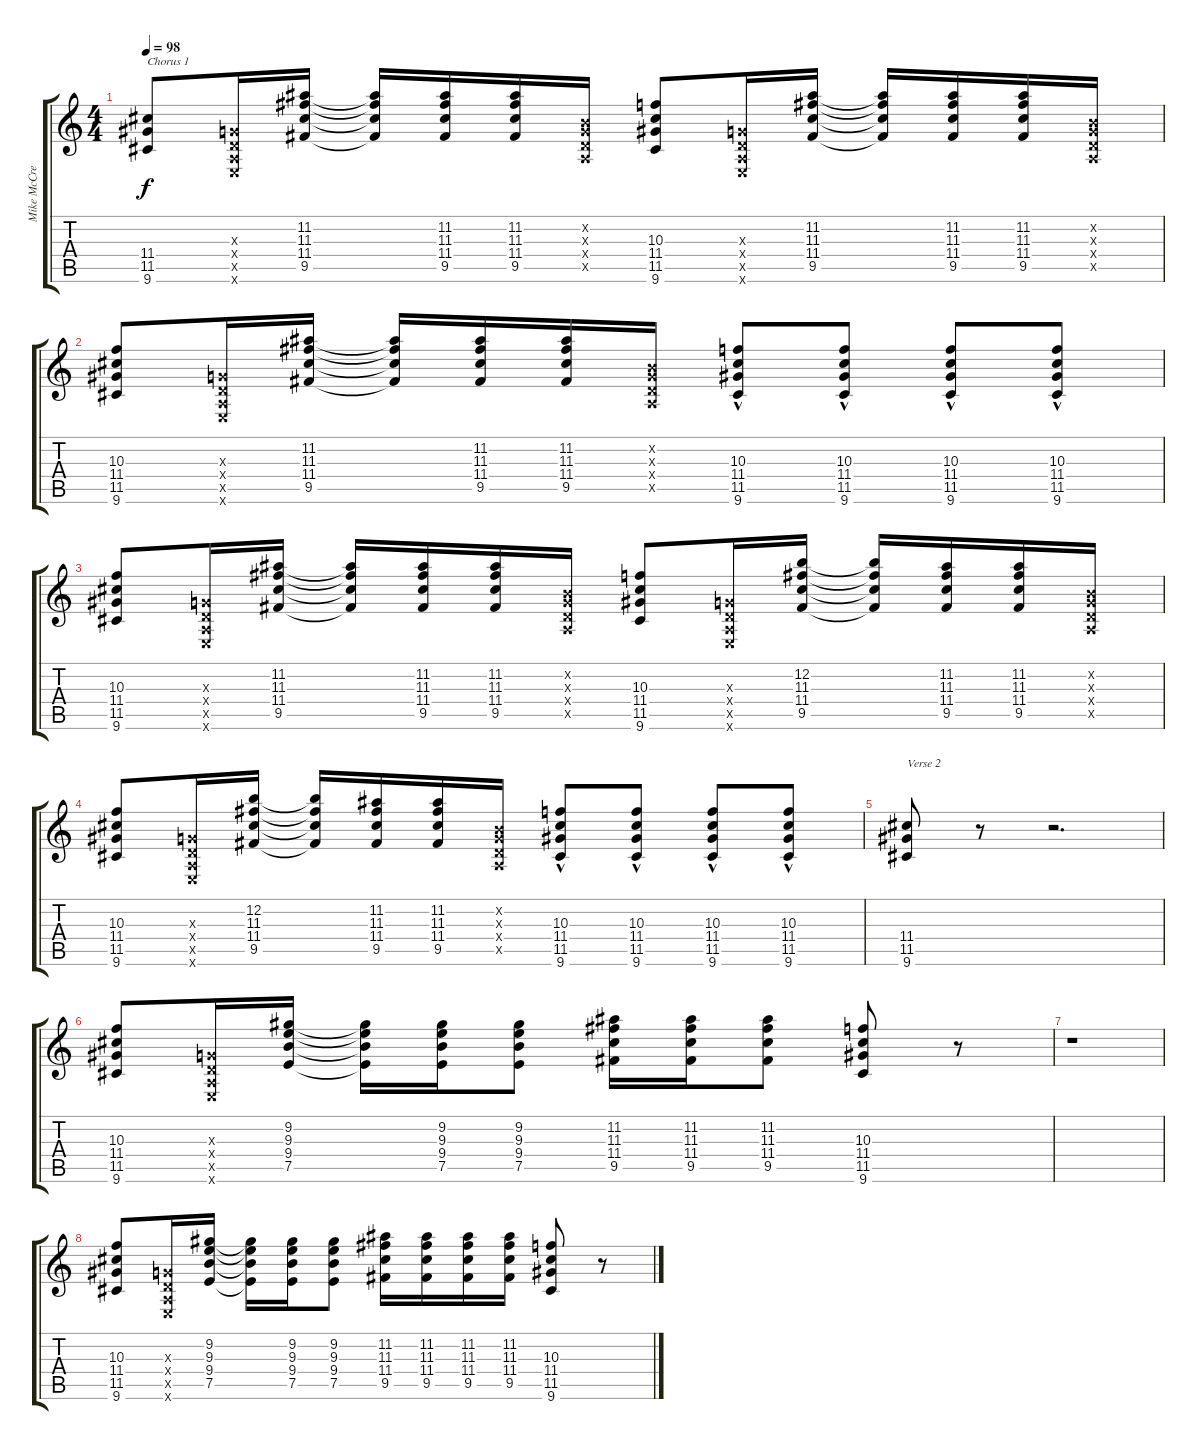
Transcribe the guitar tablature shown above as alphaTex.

\track ("Mike McCready" "Mike McCre") {instrument distortionguitar}
\staff {score tabs}
\tuning (E4 B3 G3 D3 A2 E2) {hide}
\ts (4 4)
\tempo 98
\clef g2
\ks c
(11.4 11.5 9.6).8{txt "Chorus 1" dy f} (0.3{x} 0.4{x} 0.5{x} 0.6{x}).16 (11.2 11.3 11.4 9.5).16 (11.2{t} 11.3{t} 11.4{t} 9.5{t}).16 (11.2 11.3 11.4 9.5).16 (11.2 11.3 11.4 9.5).16 (0.2{x} 0.3{x} 0.4{x} 0.5{x}).16 (10.3 11.4 11.5 9.6).8 (0.3{x} 0.4{x} 0.5{x} 0.6{x}).16 (11.2 11.3 11.4 9.5).16 (11.2{t} 11.3{t} 11.4{t} 9.5{t}).16 (11.2 11.3 11.4 9.5).16 (11.2 11.3 11.4 9.5).16 (0.2{x} 0.3{x} 0.4{x} 0.5{x}).16 |
(10.3 11.4 11.5 9.6).8 (0.3{x} 0.4{x} 0.5{x} 0.6{x}).16 (11.2 11.3 11.4 9.5).16 (11.2{t} 11.3{t} 11.4{t} 9.5{t}).16 (11.2 11.3 11.4 9.5).16 (11.2 11.3 11.4 9.5).16 (0.2{x} 0.3{x} 0.4{x} 0.5{x}).16 (10.3 11.4 11.5{hac} 9.6).8 (10.3 11.4 11.5{hac} 9.6).8 (10.3 11.4 11.5{hac} 9.6).8 (10.3 11.4 11.5{hac} 9.6).8 |
(10.3 11.4 11.5 9.6).8 (0.3{x} 0.4{x} 0.5{x} 0.6{x}).16 (11.2 11.3 11.4 9.5).16 (11.2{t} 11.3{t} 11.4{t} 9.5{t}).16 (11.2 11.3 11.4 9.5).16 (11.2 11.3 11.4 9.5).16 (0.2{x} 0.3{x} 0.4{x} 0.5{x}).16 (10.3 11.4 11.5 9.6).8 (0.3{x} 0.4{x} 0.5{x} 0.6{x}).16 (12.2 11.3 11.4 9.5).16 (12.2{t} 11.3{t} 11.4{t} 9.5{t}).16 (11.2 11.3 11.4 9.5).16 (11.2 11.3 11.4 9.5).16 (0.2{x} 0.3{x} 0.4{x} 0.5{x}).16 |
(10.3 11.4 11.5 9.6).8 (0.3{x} 0.4{x} 0.5{x} 0.6{x}).16 (12.2 11.3 11.4 9.5).16 (12.2{t} 11.3{t} 11.4{t} 9.5{t}).16 (11.2 11.3 11.4 9.5).16 (11.2 11.3 11.4 9.5).16 (0.2{x} 0.3{x} 0.4{x} 0.5{x}).16 (10.3 11.4 11.5{hac} 9.6).8 (10.3 11.4 11.5{hac} 9.6).8 (10.3 11.4 11.5{hac} 9.6).8 (10.3 11.4 11.5{hac} 9.6).8 |
(11.4 11.5 9.6).8{txt "Verse 2"} r.8 r.2{d} |
(10.3 11.4 11.5 9.6).8 (0.3{x} 0.4{x} 0.5{x} 0.6{x}).16 (9.2 9.3 9.4 7.5).16 (9.2{t} 9.3{t} 9.4{t} 7.5{t}).16 (9.2 9.3 9.4 7.5).16 (9.2 9.3 9.4 7.5).8 (11.2 11.3 11.4 9.5).16 (11.2 11.3 11.4 9.5).16 (11.2 11.3 11.4 9.5).8 (10.3 11.4 11.5 9.6).8 r.8 |
r.1 |
(10.3 11.4 11.5 9.6).8 (0.3{x} 0.4{x} 0.5{x} 0.6{x}).16 (9.2 9.3 9.4 7.5).16 (9.2{t} 9.3{t} 9.4{t} 7.5{t}).16 (9.2 9.3 9.4 7.5).16 (9.2 9.3 9.4 7.5).8 (11.2 11.3 11.4 9.5).16 (11.2 11.3 11.4 9.5).16 (11.2 11.3 11.4 9.5).16 (11.2 11.3 11.4 9.5).16 (10.3 11.4 11.5 9.6).8 r.8
